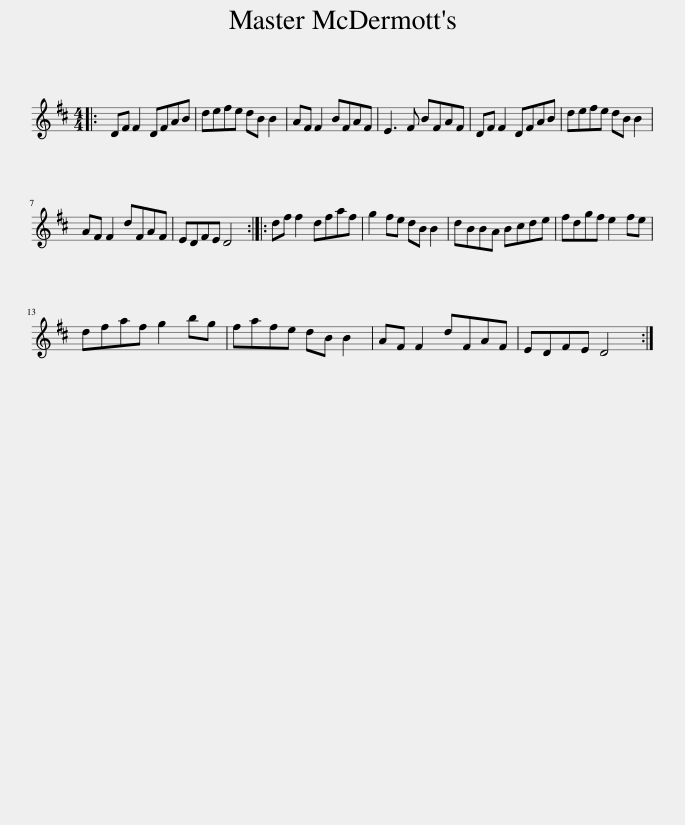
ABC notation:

X:1
L:1/8
M:4/4
I:linebreak $
K:D
V:1 treble
V:1
|: DF F2 DFAB | defe dB B2 | AF F2 BFAF | E3 F BFAF | DF F2 DFAB | %5
 defe dB B2 |$ AF F2 dFAF | EDFE D4 :: df f2 dfaf | g2 fe dB B2 | %10
 dBBA Bcde | fdgf e2 fe |$ dfaf g2 bg | fafe dB B2 | AF F2 dFAF | %15
 EDFE D4 :| %16
